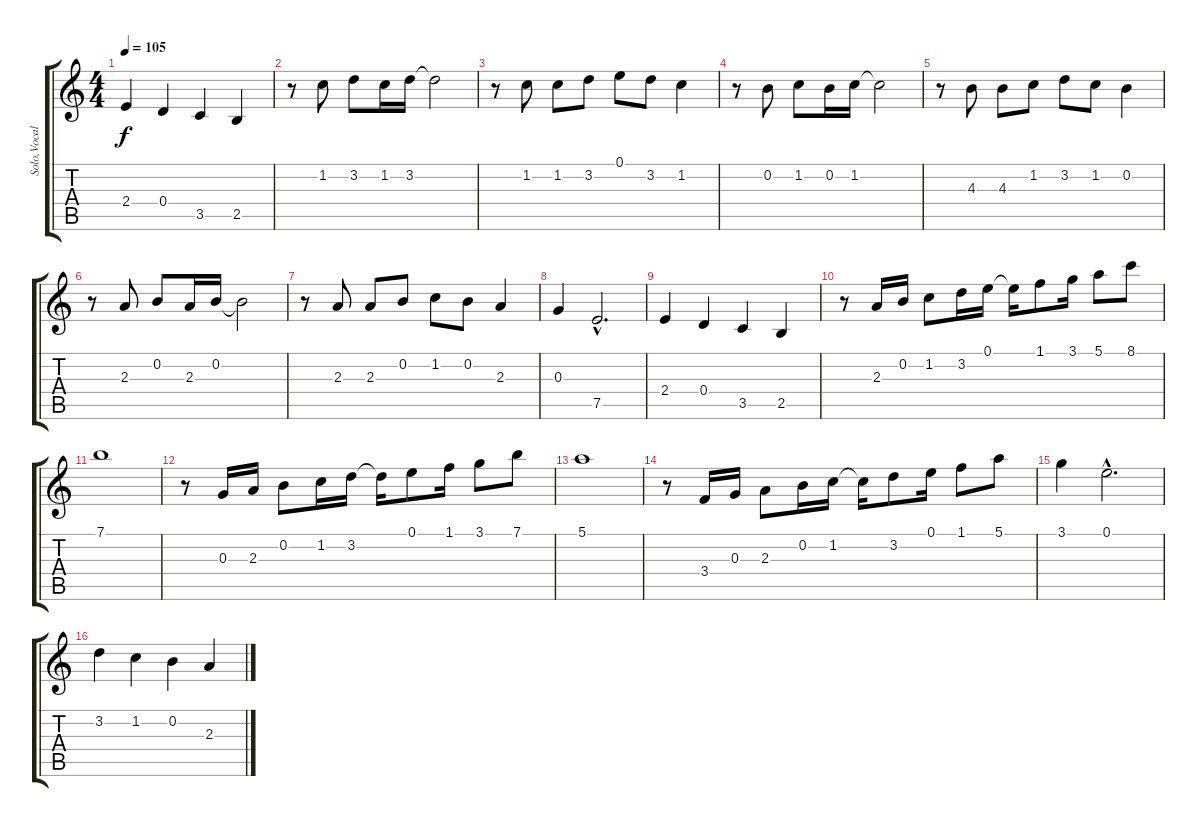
\track ("Solo,Vocal" "Solo,Vocal") {instrument acousticguitarnylon}
\staff {score tabs}
\tuning (E4 B3 G3 D3 A2 E2) {hide}
\ts (4 4)
\tempo 105
\clef g2
\ks aminor
2.4.4{dy f} 0.4.4 3.5.4 2.5.4 |
r.8 1.2.8 3.2.8 1.2.16 3.2.16 3.2{t}.2 |
r.8 1.2.8 1.2.8 3.2.8 0.1.8 3.2.8 1.2.4 |
r.8 0.2.8 1.2.8 0.2.16 1.2.16 1.2{t}.2 |
r.8 4.3.8 4.3.8 1.2.8 3.2.8 1.2.8 0.2.4 |
r.8 2.3.8 0.2.8 2.3.16 0.2.16 0.2{t}.2 |
r.8 2.3.8 2.3.8 0.2.8 1.2.8 0.2.8 2.3.4 |
0.3.4 7.5{hac}.2{d} |
2.4.4 0.4.4 3.5.4 2.5.4 |
r.8{instrument acousticguitarnylon} 2.3.16 0.2.16 1.2.8 3.2.16 0.1.16 0.1{t}.16 1.1.8 3.1.16 5.1.8 8.1.8 |
7.1.1 |
r.8 0.3.16 2.3.16 0.2.8 1.2.16 3.2.16 3.2{t}.16 0.1.8 1.1.16 3.1.8 7.1.8 |
5.1.1 |
r.8 3.4.16 0.3.16 2.3.8 0.2.16 1.2.16 1.2{t}.16 3.2.8 0.1.16 1.1.8 5.1.8 |
3.1.4 0.1{hac}.2{d} |
3.2.4 1.2.4 0.2.4 2.3.4
